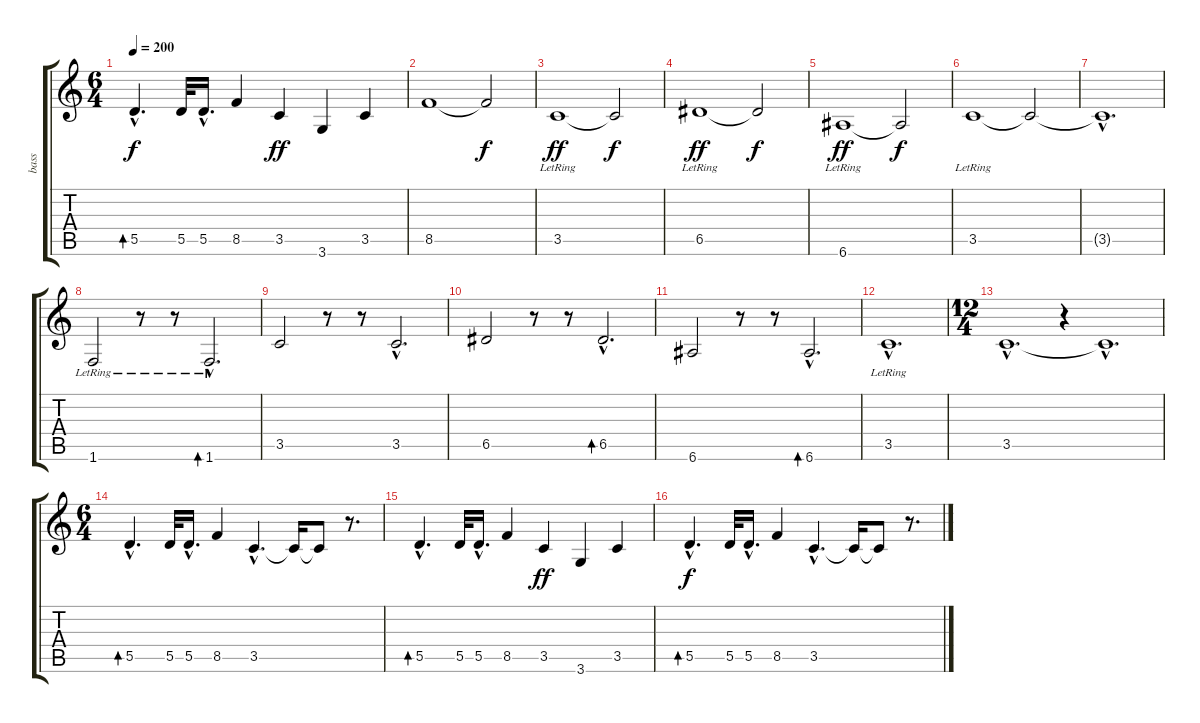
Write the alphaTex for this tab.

\track ("bass" "bass") {instrument acousticbass}
\staff {score tabs}
\tuning (E4 B3 G3 D3 A2 E2) {hide}
\ts (6 4)
\tempo 200
\clef g2
\ks c
5.5{hac}.4{d bd 30 dy f} 5.5.32 5.5{hac}.16{d} 8.5.4 3.5.4{dy ff} 3.6.4 3.5.4 |
8.5.1 8.5{t}.2{dy f} |
3.5{lr}.1{dy ff} 3.5{t}.2{dy f} |
6.5{lr}.1{dy ff} 6.5{t}.2{dy f} |
6.6{lr}.1{dy ff} 6.6{t}.2{dy f} |
3.5{lr}.1 3.5{t}.2 |
3.5{hac t}.1{d} |
1.6{lr}.2 r.8 r.8 1.6{hac lr}.2{d bd 60} |
3.5.2 r.8 r.8 3.5{hac}.2{d} |
6.5.2 r.8 r.8 6.5{hac}.2{d bd 60} |
6.6.2 r.8 r.8 6.6{hac}.2{d bd 60} |
3.5{hac lr}.1{d} |
\ts (12 4)
3.5{hac}.1{d} r.4 3.5{hac t}.1{d} |
\ts (6 4)
5.5{hac}.4{d bd 30} 5.5.32 5.5{hac}.16{d} 8.5.4 3.5{hac}.4{d} 3.5{t}.16 3.5{t}.8 r.8{d} |
5.5{hac}.4{d bd 30} 5.5.32 5.5{hac}.16{d} 8.5.4 3.5.4{dy ff} 3.6.4 3.5.4 |
5.5{hac}.4{d bd 30 dy f} 5.5.32 5.5{hac}.16{d} 8.5.4 3.5{hac}.4{d} 3.5{t}.16 3.5{t}.8 r.8{d}
